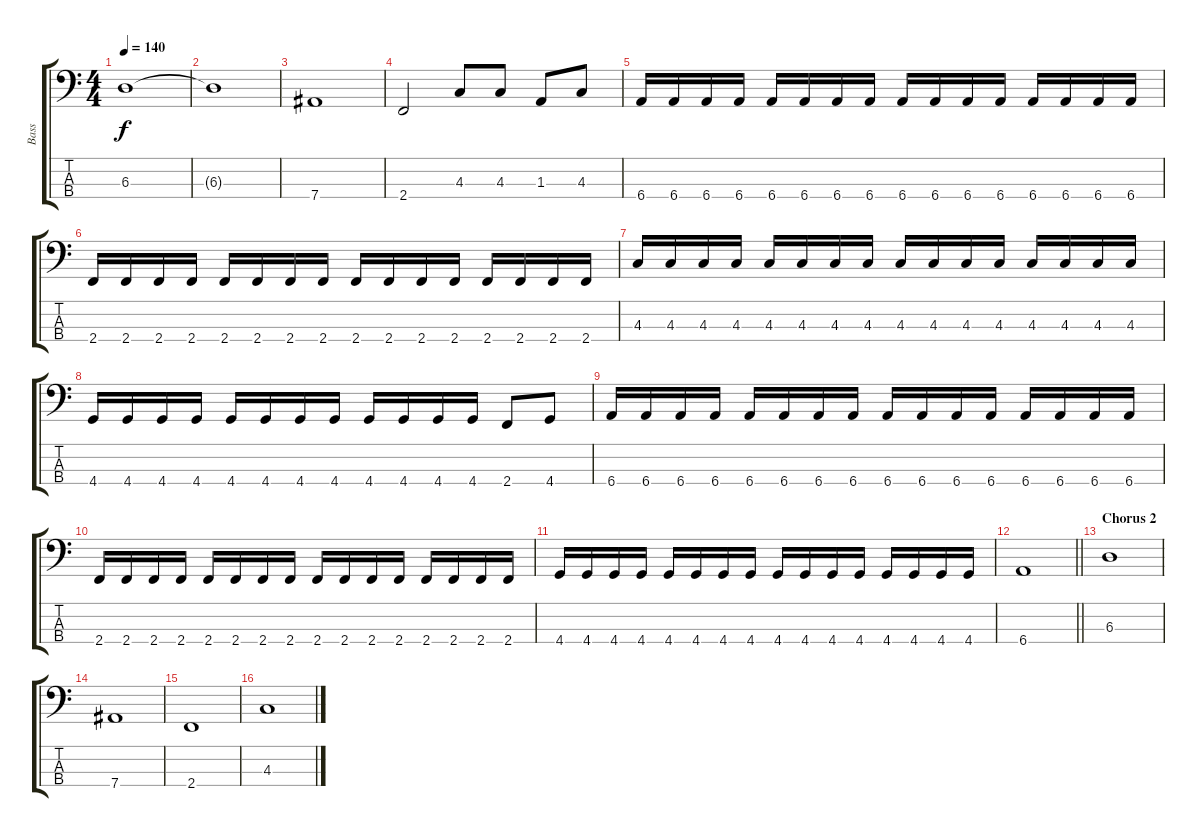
\track ("Bass" "Bass") {instrument electricbasspick}
\staff {score tabs}
\tuning (Gb2 Db2 Ab1 Eb1) {hide}
\ts (4 4)
\tempo 140
\clef f4
\ks c
6.3.1{dy f} |
6.3{t}.1 |
7.4.1 |
2.4.2 4.3.8 4.3.8 1.3.8 4.3.8 |
6.4.16 6.4.16 6.4.16 6.4.16 6.4.16 6.4.16 6.4.16 6.4.16 6.4.16 6.4.16 6.4.16 6.4.16 6.4.16 6.4.16 6.4.16 6.4.16 |
2.4.16 2.4.16 2.4.16 2.4.16 2.4.16 2.4.16 2.4.16 2.4.16 2.4.16 2.4.16 2.4.16 2.4.16 2.4.16 2.4.16 2.4.16 2.4.16 |
4.3.16 4.3.16 4.3.16 4.3.16 4.3.16 4.3.16 4.3.16 4.3.16 4.3.16 4.3.16 4.3.16 4.3.16 4.3.16 4.3.16 4.3.16 4.3.16 |
4.4.16 4.4.16 4.4.16 4.4.16 4.4.16 4.4.16 4.4.16 4.4.16 4.4.16 4.4.16 4.4.16 4.4.16 2.4.8 4.4.8 |
6.4.16 6.4.16 6.4.16 6.4.16 6.4.16 6.4.16 6.4.16 6.4.16 6.4.16 6.4.16 6.4.16 6.4.16 6.4.16 6.4.16 6.4.16 6.4.16 |
2.4.16 2.4.16 2.4.16 2.4.16 2.4.16 2.4.16 2.4.16 2.4.16 2.4.16 2.4.16 2.4.16 2.4.16 2.4.16 2.4.16 2.4.16 2.4.16 |
4.4.16 4.4.16 4.4.16 4.4.16 4.4.16 4.4.16 4.4.16 4.4.16 4.4.16 4.4.16 4.4.16 4.4.16 4.4.16 4.4.16 4.4.16 4.4.16 |
\barLineRight lightlight
6.4.1 |
\section ("" "Chorus 2")
6.3.1 |
7.4.1 |
2.4.1 |
4.3.1
